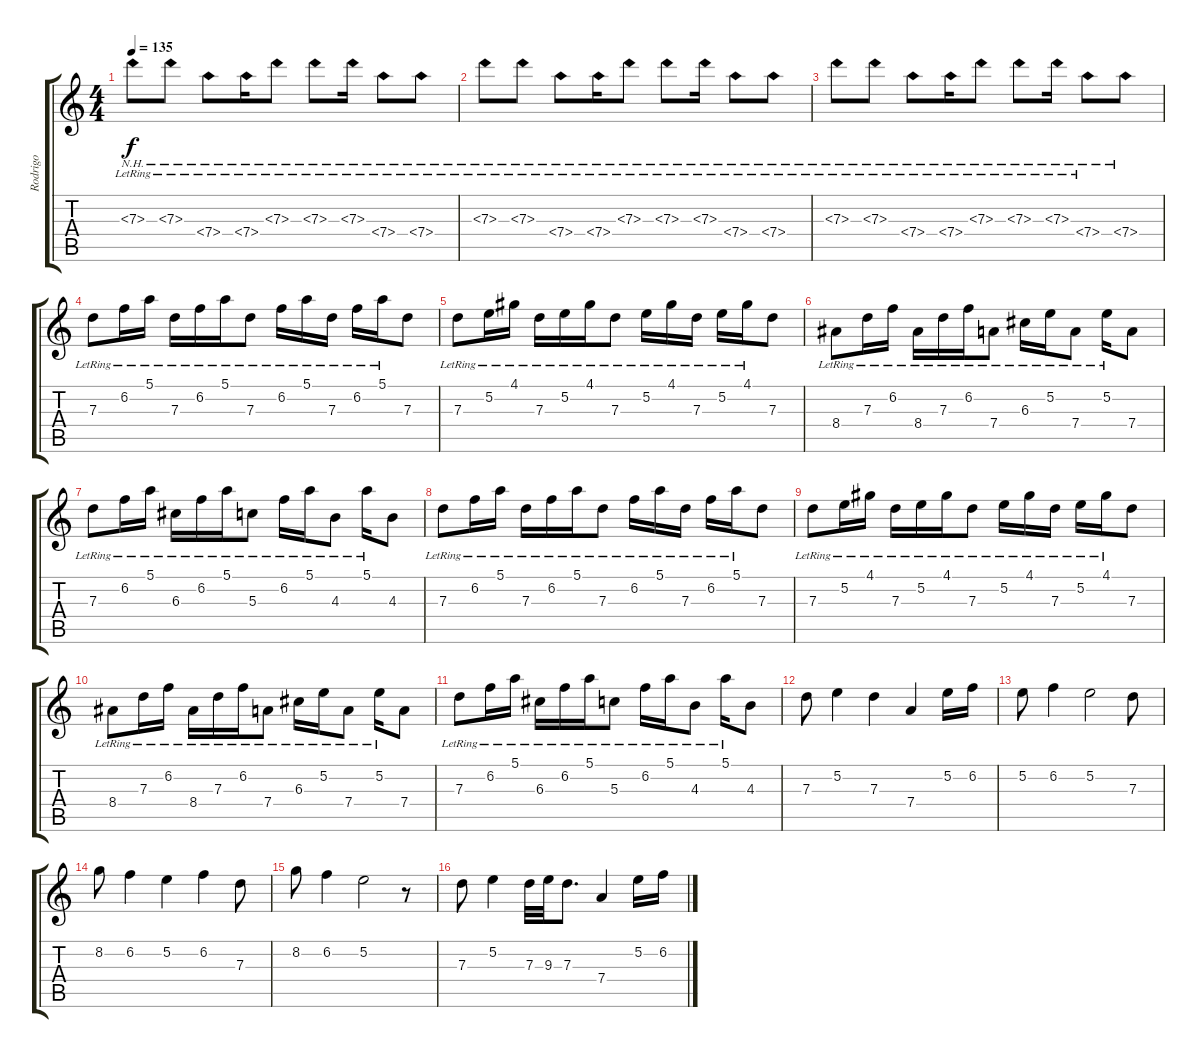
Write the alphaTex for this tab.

\track ("Rodrigo" "Rodrigo") {instrument acousticguitarnylon}
\staff {score tabs}
\tuning (E4 B3 G3 D3 A2 E2) {hide}
\ts (4 4)
\tempo 135
\clef g2
\ks c
7.3{nh lr}.8{dy f} 7.3{nh lr}.8 7.4{nh lr}.8 7.4{nh lr}.16 7.3{nh lr}.8 7.3{nh lr}.8 7.3{nh lr}.16 7.4{nh lr}.8 7.4{nh lr}.8 |
7.3{nh lr}.8 7.3{nh lr}.8 7.4{nh lr}.8 7.4{nh lr}.16 7.3{nh lr}.8 7.3{nh lr}.8 7.3{nh lr}.16 7.4{nh lr}.8 7.4{nh lr}.8 |
7.3{nh lr}.8 7.3{nh lr}.8 7.4{nh lr}.8 7.4{nh lr}.16 7.3{nh lr}.8 7.3{nh lr}.8 7.3{nh lr}.16 7.4{nh lr}.8 7.4{nh}.8 |
7.3{lr}.8 6.2{lr}.16 5.1{lr}.16 7.3{lr}.16 6.2{lr}.16 5.1{lr}.16 7.3{lr}.8 6.2{lr}.16 5.1{lr}.16 7.3{lr}.16 6.2{lr}.16 5.1{lr}.16 7.3.8 |
7.3{lr}.8 5.2{lr}.16 4.1{lr}.16 7.3{lr}.16 5.2{lr}.16 4.1{lr}.16 7.3{lr}.8 5.2{lr}.16 4.1{lr}.16 7.3{lr}.16 5.2{lr}.16 4.1{lr}.16 7.3.8 |
8.4{lr}.8 7.3{lr}.16 6.2{lr}.16 8.4{lr}.16 7.3{lr}.16 6.2{lr}.16 7.4{lr}.8 6.3{lr}.16 5.2{lr}.16 7.4{lr}.8 5.2{lr}.16 7.4.8 |
7.3{lr}.8 6.2{lr}.16 5.1{lr}.16 6.3{lr}.16 6.2{lr}.16 5.1{lr}.16 5.3{lr}.8 6.2{lr}.16 5.1{lr}.16 4.3{lr}.8 5.1{lr}.16 4.3.8 |
7.3{lr}.8 6.2{lr}.16 5.1{lr}.16 7.3{lr}.16 6.2{lr}.16 5.1{lr}.16 7.3{lr}.8 6.2{lr}.16 5.1{lr}.16 7.3{lr}.16 6.2{lr}.16 5.1{lr}.16 7.3.8 |
7.3{lr}.8 5.2{lr}.16 4.1{lr}.16 7.3{lr}.16 5.2{lr}.16 4.1{lr}.16 7.3{lr}.8 5.2{lr}.16 4.1{lr}.16 7.3{lr}.16 5.2{lr}.16 4.1{lr}.16 7.3.8 |
8.4{lr}.8 7.3{lr}.16 6.2{lr}.16 8.4{lr}.16 7.3{lr}.16 6.2{lr}.16 7.4{lr}.8 6.3{lr}.16 5.2{lr}.16 7.4{lr}.8 5.2{lr}.16 7.4.8 |
7.3{lr}.8 6.2{lr}.16 5.1{lr}.16 6.3{lr}.16 6.2{lr}.16 5.1{lr}.16 5.3{lr}.8 6.2{lr}.16 5.1{lr}.16 4.3{lr}.8 5.1{lr}.16 4.3.8 |
7.3.8 5.2.4 7.3.4 7.4.4 5.2.16 6.2.16 |
5.2.8 6.2.4 5.2.2 7.3.8 |
8.2.8 6.2.4 5.2.4 6.2.4 7.3.8 |
8.2.8 6.2.4 5.2.2 r.8 |
7.3.8 5.2.4 7.3.32 9.3.32 7.3.8{d} 7.4.4 5.2.16 6.2.16
